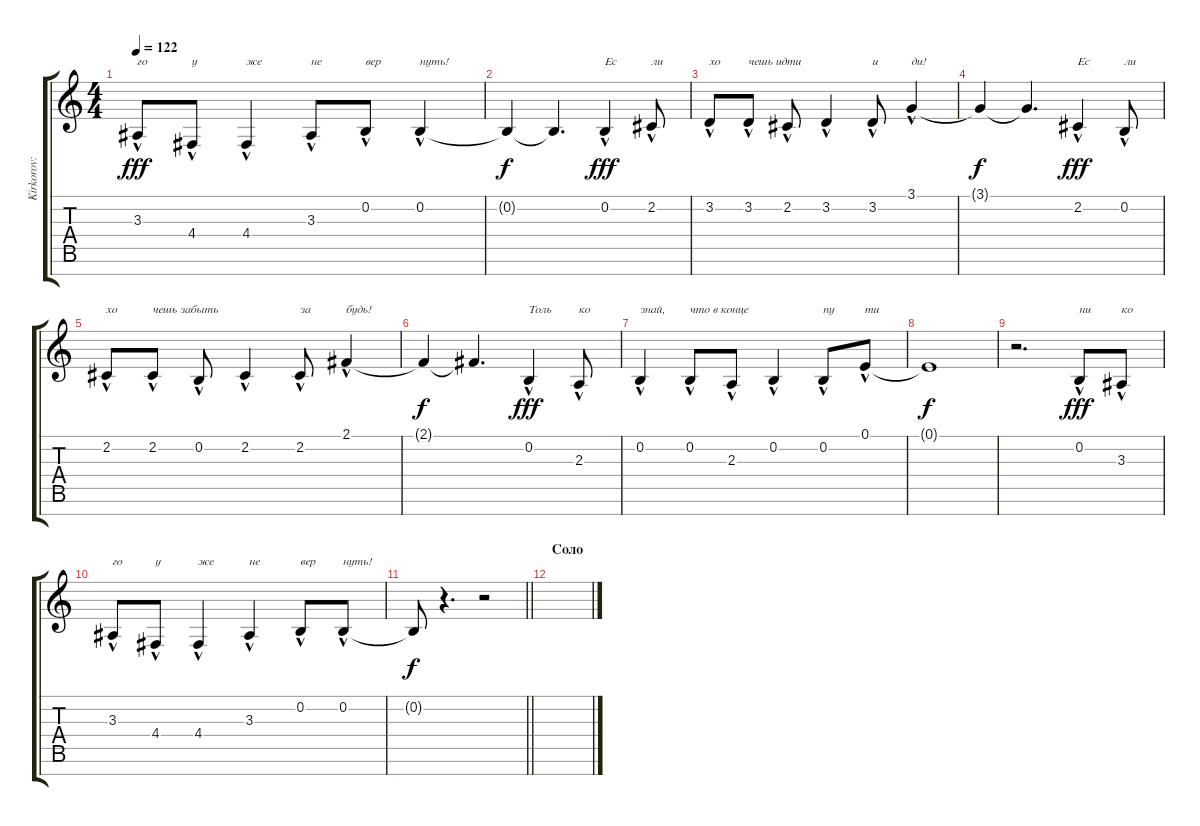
\track ("Kirkorov: vocal" "Kirkorov: ") {instrument sopranosax}
\staff {score tabs}
\tuning (E4 B3 G3 D3 A2 E2 B1) {hide}
\ts (4 4)
\tempo 122
\clef g2
\ks c
3.3{hac}.8{txt "го" dy fff} 4.4{hac}.8{txt "у"} 4.4{hac}.4{txt "же"} 3.3{hac}.8{txt "не"} 0.2{hac}.8{txt "вер"} 0.2{hac}.4{txt "нуть!"} |
0.2{t}.4{dy f} 0.2{t}.4{d} 0.2{hac}.4{txt "Ес" dy fff} 2.2{hac}.8{txt "ли"} |
3.2{hac}.8{txt "хо"} 3.2{hac}.8{txt "чешь идти"} 2.2{hac}.8 3.2{hac}.4 3.2{hac}.8{txt "и"} 3.1{hac}.4{txt "ди!"} |
3.1{t}.4{dy f} 3.1{t}.4{d} 2.2{hac}.4{txt "Ес" dy fff} 0.2{hac}.8{txt "ли"} |
2.2{hac}.8{txt "хо"} 2.2{hac}.8{txt "чешь забыть"} 0.2{hac}.8 2.2{hac}.4 2.2{hac}.8{txt "за"} 2.1{hac}.4{txt "будь!"} |
2.1{t}.4{dy f} 2.1{t}.4{d} 0.2{hac}.4{txt "Толь" dy fff} 2.3{hac}.8{txt "ко"} |
0.2{hac}.4{txt "знай,"} 0.2{hac}.8{txt "что в конце"} 2.3{hac}.8 0.2{hac}.4 0.2{hac}.8{txt "пу"} 0.1{hac}.8{txt "ти"} |
0.1{t}.1{dy f} |
r.2{d} 0.2{hac}.8{txt "ни" dy fff} 3.3{hac}.8{txt "ко"} |
3.3{hac}.8{txt "го"} 4.4{hac}.8{txt "у"} 4.4{hac}.4{txt "же"} 3.3{hac}.4{txt "не"} 0.2{hac}.8{txt "вер"} 0.2{hac}.8{txt "нуть!"} |
\barLineRight lightlight
0.2{t}.8{dy f} r.4{d} r.2 |
\section ("" "Соло")
